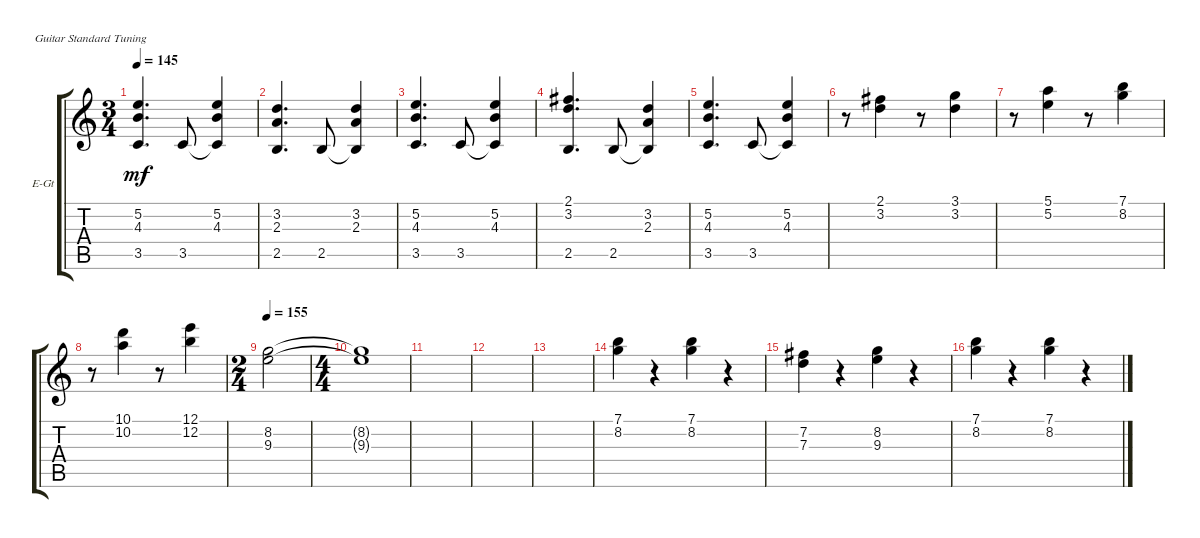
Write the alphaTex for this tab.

\defaultSystemsLayout 4
\bracketExtendMode groupsimilarinstruments
\firstSystemTrackNameOrientation horizontal
\otherSystemsTrackNameOrientation horizontal
\track ("Guitar 1" "E-Gt") {instrument electricguitarclean}
\staff {score tabs}
\tuning (E4 B3 G3 D3 A2 E2)
\ts (3 4)
\tempo 145
\clef g2
\ks c
(3.5 5.2 4.3).4{d dy mf} 3.5.8 (3.5{t} 5.2 4.3).4 |
(3.2 2.5 2.3).4{d} 2.5.8 (3.2 2.5{t} 2.3).4 |
(3.5 5.2 4.3).4{d} 3.5.8 (3.5{t} 5.2 4.3).4 |
(2.5 2.1 3.2).4{d} 2.5.8 (2.5{t} 3.2 2.3).4 |
(3.5 5.2 4.3).4{d} 3.5.8 (3.5{t} 5.2 4.3).4 |
r.8 (2.1 3.2).4 r.8 (3.1 3.2).4 |
r.8 (5.1 5.2).4 r.8 (7.1 8.2).4 |
r.8 (10.1 10.2).4 r.8 (12.1 12.2).4 |
\ts (2 4)
\tempo 155
(8.2 9.3).2 |
\ts (4 4)
(8.2{t} 9.3{t}).1 |
|
|
|
(7.1 8.2).4 r.4 (7.1 8.2).4 r.4 |
(7.2 7.3).4 r.4 (8.2 9.3).4 r.4 |
(7.1 8.2).4 r.4 (7.1 8.2).4 r.4
